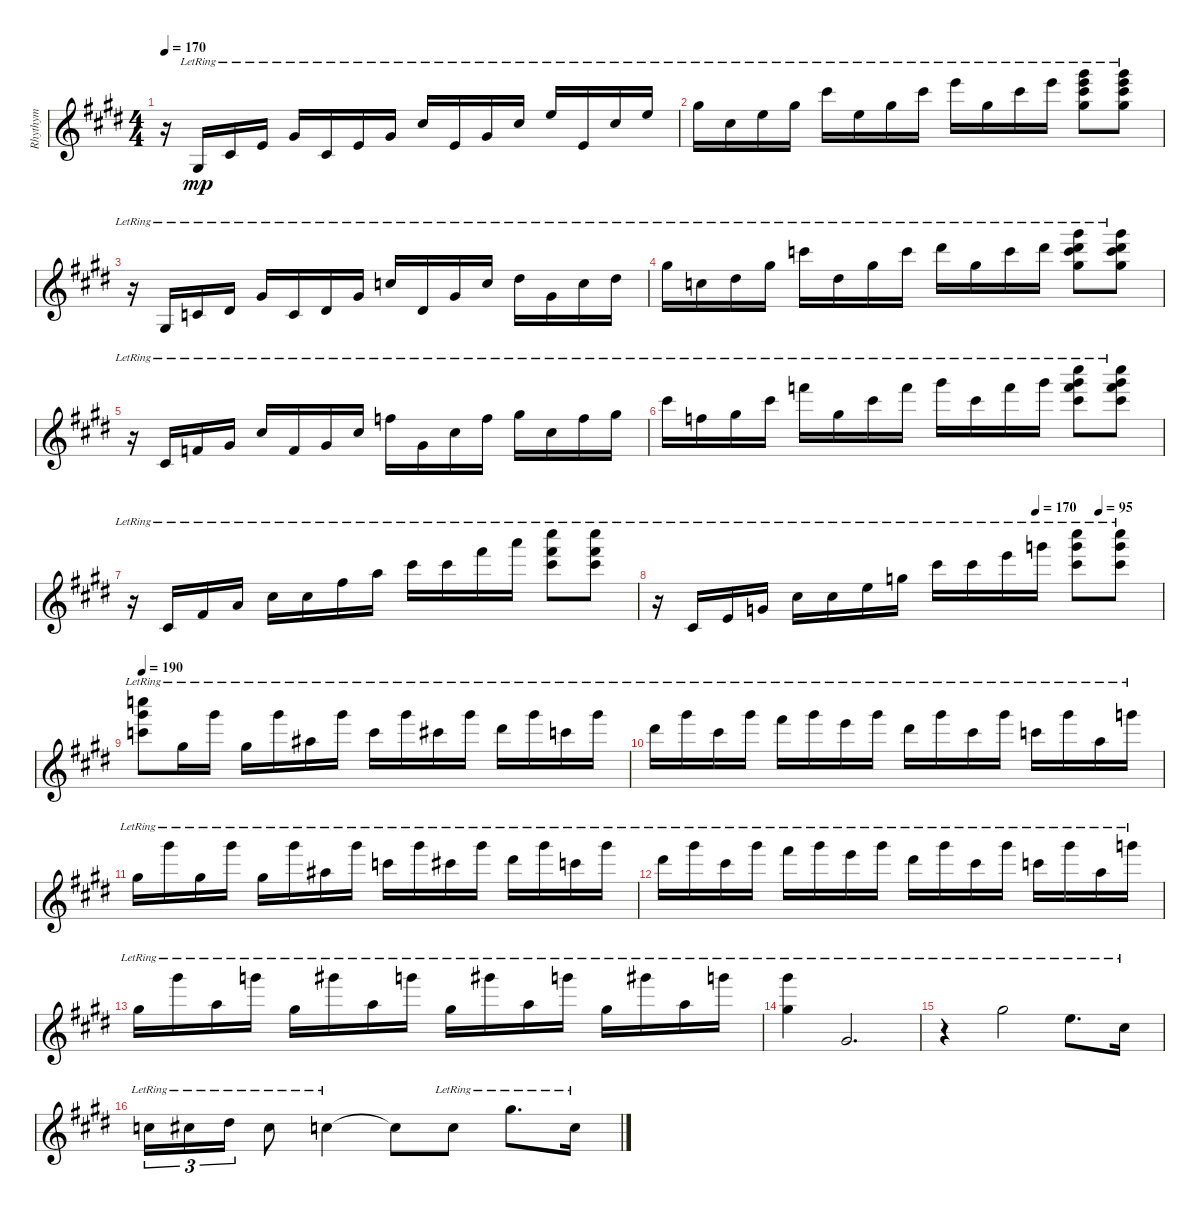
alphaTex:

\track ("Rhythym" "Rhythym") {instrument acousticguitarnylon}
\staff {score}
\tuning (E4 B3 G3 D3 A2 E2) {hide}
\ts (4 4)
\tempo 170
\clef g2
\ks c#minor
r.16{dy mp} 4.6{lr}.16 4.5{lr}.16 2.4{lr}.16 1.3{lr}.16 4.5{lr}.16 2.4{lr}.16 1.3{lr}.16 6.3{lr}.16 2.4{lr}.16 1.3{lr}.16 6.3{lr}.16 9.3{lr}.16 2.4{lr}.16 6.3{lr}.16 5.2{lr}.16 |
4.1{lr}.16 2.2{lr}.16 0.1{lr}.16 4.1{lr}.16 9.1{lr}.16 0.1{lr}.16 9.2{lr}.16 9.1{lr}.16 12.1{lr}.16 9.2{lr}.16 9.1{lr}.16 12.1{lr}.16 (16.1{lr} 17.2{lr} 18.3{lr} 18.4{lr}).8 (16.1{lr} 17.2{lr} 18.3{lr} 18.4{lr}).8 |
r.16 4.6{lr}.16 3.5{lr}.16 1.4{lr}.16 1.3{lr}.16 3.5{lr}.16 1.4{lr}.16 1.3{lr}.16 5.3{lr}.16 1.4{lr}.16 1.3{lr}.16 5.3{lr}.16 8.3{lr}.16 6.4{lr}.16 5.3{lr}.16 4.2{lr}.16 |
4.1{lr}.16 5.3{lr}.16 4.2{lr}.16 4.1{lr}.16 8.1{lr}.16 8.3{lr}.16 9.2{lr}.16 8.1{lr}.16 11.1{lr}.16 9.2{lr}.16 8.1{lr}.16 11.1{lr}.16 (16.1{lr} 16.2{lr} 17.3{lr} 18.4{lr}).8 (16.1{lr} 16.2{lr} 17.3{lr} 18.4{lr}).8 |
r.16 4.5{lr}.16 3.4{lr}.16 1.3{lr}.16 6.3{lr}.16 3.4{lr}.16 1.3{lr}.16 6.3{lr}.16 15.4{lr}.16 16.6{lr}.16 16.5{lr}.16 15.4{lr}.16 13.3{lr}.16 11.4{lr}.16 10.3{lr}.16 9.2{lr}.16 |
9.1{lr}.16 10.3{lr}.16 9.2{lr}.16 9.1{lr}.16 13.1{lr}.16 13.3{lr}.16 14.2{lr}.16 13.1{lr}.16 16.1{lr}.16 14.2{lr}.16 13.1{lr}.16 16.1{lr}.16 (21.1{lr} 21.2{lr} 22.3{lr} 23.4{lr}).8 (21.1{lr} 21.2{lr} 22.3{lr} 23.4{lr}).8 |
r.16 4.5{lr}.16 4.4{lr}.16 2.3{lr}.16 6.3{lr}.16 11.4{lr}.16 11.3{lr}.16 10.2{lr}.16 9.1{lr}.16 9.1{lr}.16 14.1{lr}.16 17.1{lr}.16 (21.1{lr} 19.2{lr} 18.3{lr}).8 (21.1{lr} 19.2{lr} 18.3{lr}).8 |
\tempo (170 0.75)
\tempo (95 0.875)
r.16 4.5{lr}.16 2.4{lr}.16 0.3{lr}.16 6.3{lr}.16 21.6{lr}.16 19.5{lr}.16 17.4{lr}.16 18.3{lr}.16 18.3{lr}.16 17.2{lr}.16 15.1{lr}.16 (21.1{lr} 20.2{lr} 18.3{lr}).8 (21.1{lr} 20.2{lr} 18.3{lr}).8 |
\tempo 190
(20.1{lr} 21.2{lr} 22.4{lr}).8 18.4{lr}.16 21.2{lr}.16 18.4{lr}.16 16.1{lr}.16 15.3{lr}.16 16.1{lr}.16 17.3{lr}.16 16.1{lr}.16 14.2{lr}.16 16.1{lr}.16 16.2{lr}.16 16.1{lr}.16 17.3{lr}.16 16.1{lr}.16 |
16.2{lr}.16 16.1{lr}.16 14.2{lr}.16 16.1{lr}.16 14.1{lr}.16 16.1{lr}.16 17.2{lr}.16 16.1{lr}.16 16.2{lr}.16 16.1{lr}.16 14.2{lr}.16 16.1{lr}.16 13.2{lr}.16 16.1{lr}.16 14.3{lr}.16 15.1{lr}.16 |
13.3{lr}.16 16.1{lr}.16 13.3{lr}.16 16.1{lr}.16 13.3{lr}.16 16.1{lr}.16 15.3{lr}.16 16.1{lr}.16 17.3{lr}.16 16.1{lr}.16 14.2{lr}.16 16.1{lr}.16 16.2{lr}.16 16.1{lr}.16 17.3{lr}.16 16.1{lr}.16 |
16.2{lr}.16 16.1{lr}.16 14.2{lr}.16 16.1{lr}.16 14.1{lr}.16 16.1{lr}.16 17.2{lr}.16 16.1{lr}.16 16.2{lr}.16 16.1{lr}.16 14.2{lr}.16 16.1{lr}.16 13.2{lr}.16 16.1{lr}.16 14.3{lr}.16 15.1{lr}.16 |
13.3{lr}.16 16.1{lr}.16 14.3{lr}.16 15.1{lr}.16 13.3{lr}.16 16.1{lr}.16 14.3{lr}.16 15.1{lr}.16 13.3{lr}.16 16.1{lr}.16 14.3{lr}.16 15.1{lr}.16 13.3{lr}.16 16.1{lr}.16 14.3{lr}.16 15.1{lr}.16 |
(16.1{lr} 18.4{lr}).4 16.6{lr}.2{d} |
r.4 18.4{lr}.2 19.5{lr}.8{d} 16.5{lr}.16 |
15.5{lr}.16{tu (3 2)} 16.5{lr}.16{tu (3 2)} 13.4{lr}.16{tu (3 2)} 11.4{lr}.8 10.4{lr}.4 10.4{t}.8 10.4{lr}.8 9.2{lr}.8{d} 10.4{lr}.16
